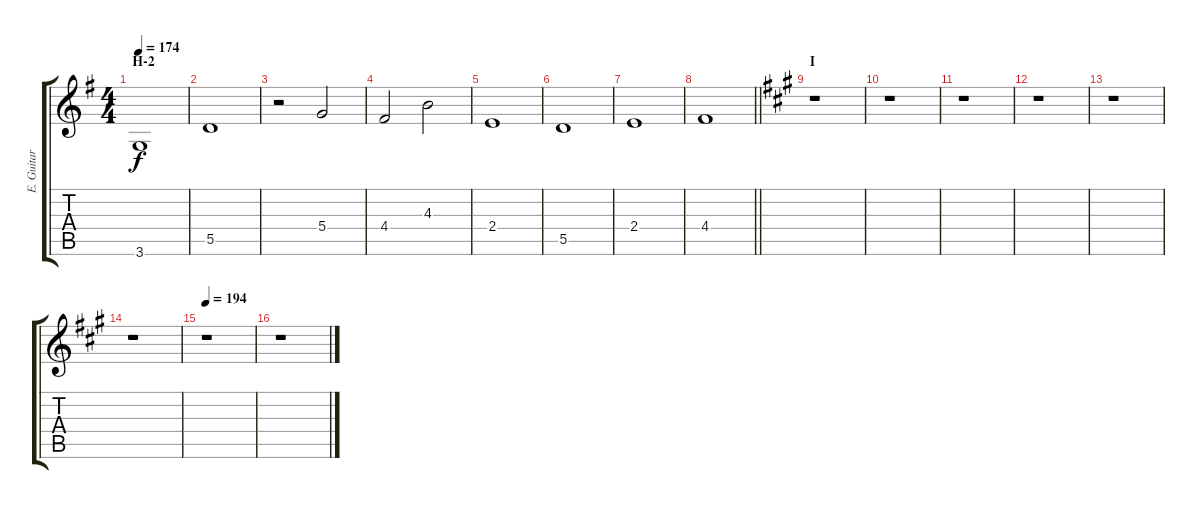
\track ("E. Guitar III" "E. Guitar ") {instrument overdrivenguitar}
\staff {score tabs}
\tuning (E4 B3 G3 D3 A2 E2) {hide}
\ts (4 4)
\section ("" "H-2")
\tempo 174
\clef g2
\ks g
3.6.1{dy f} |
5.5.1 |
r.2 5.4.2 |
4.4.2 4.3.2 |
2.4.1 |
5.5.1 |
2.4.1 |
\barLineRight lightlight
4.4.1 |
\section ("" "I")
\ks a
r.1 |
r.1 |
r.1 |
r.1 |
r.1 |
r.1 |
\tempo 194
r.1 |
r.1
